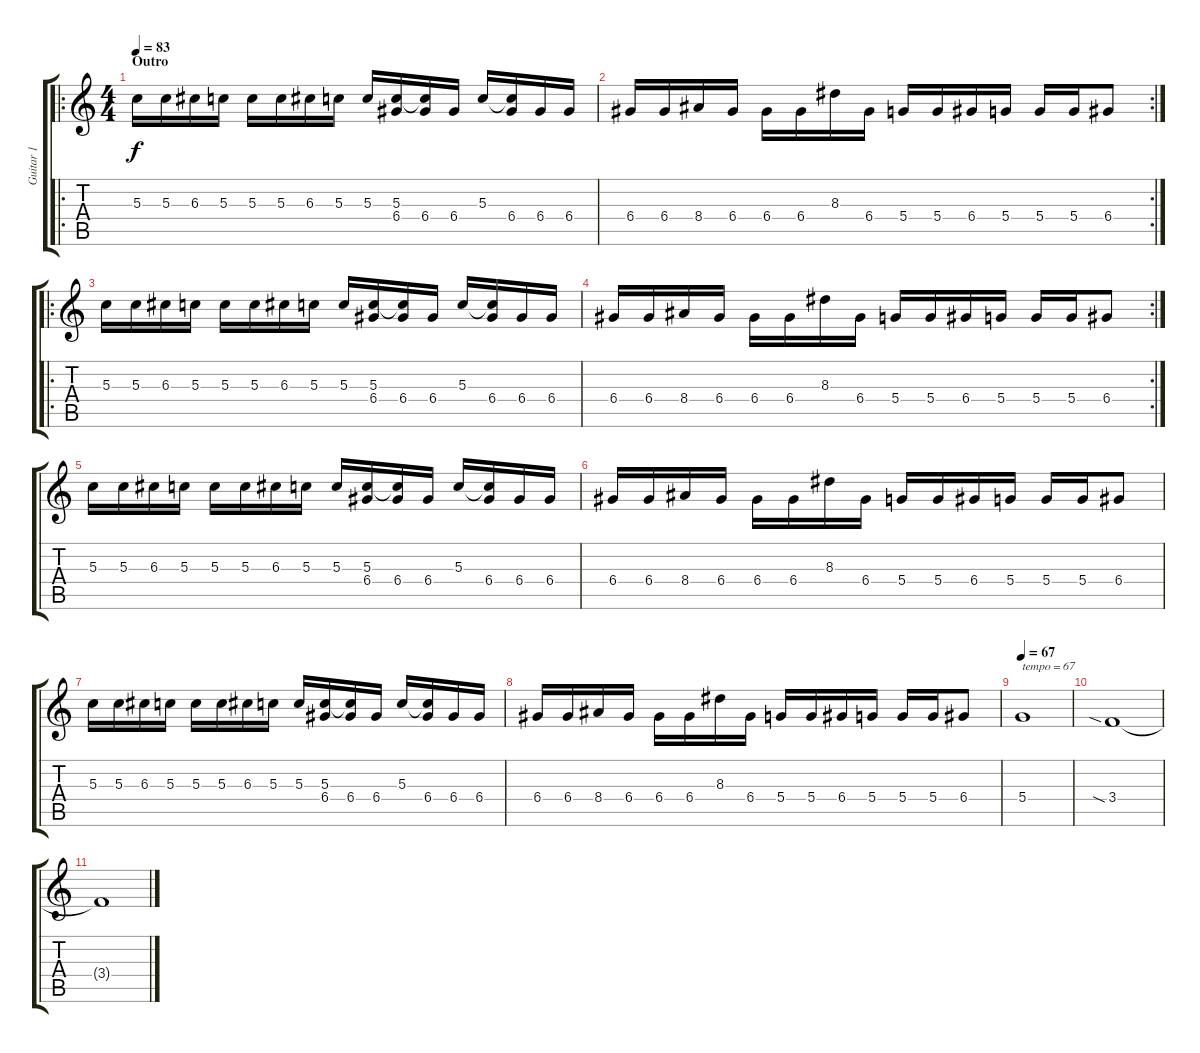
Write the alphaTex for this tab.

\track ("Guitar 1" "Guitar 1") {instrument distortionguitar}
\staff {score tabs}
\tuning (E4 B3 G3 D3 A2 E2) {hide}
\ro
\ts (4 4)
\section ("" "Outro")
\tempo 83
\clef g2
\ks c
5.3.16{dy f} 5.3.16 6.3.16 5.3.16 5.3.16 5.3.16 6.3.16 5.3.16 5.3.16 (5.3 6.4).16 (5.3{t} 6.4).16 6.4.16 5.3.16 (5.3{t} 6.4).16 6.4.16 6.4.16 |
\rc 2
6.4.16 6.4.16 8.4.16 6.4.16 6.4.16 6.4.16 8.3.16 6.4.16 5.4.16 5.4.16 6.4.16 5.4.16 5.4.16 5.4.16 6.4.8 |
\ro
5.3.16 5.3.16 6.3.16 5.3.16 5.3.16 5.3.16 6.3.16 5.3.16 5.3.16 (5.3 6.4).16 (5.3{t} 6.4).16 6.4.16 5.3.16 (5.3{t} 6.4).16 6.4.16 6.4.16 |
\rc 2
6.4.16 6.4.16 8.4.16 6.4.16 6.4.16 6.4.16 8.3.16 6.4.16 5.4.16 5.4.16 6.4.16 5.4.16 5.4.16 5.4.16 6.4.8 |
5.3.16 5.3.16 6.3.16 5.3.16 5.3.16 5.3.16 6.3.16 5.3.16 5.3.16 (5.3 6.4).16 (5.3{t} 6.4).16 6.4.16 5.3.16 (5.3{t} 6.4).16 6.4.16 6.4.16 |
6.4.16 6.4.16 8.4.16 6.4.16 6.4.16 6.4.16 8.3.16 6.4.16 5.4.16 5.4.16 6.4.16 5.4.16 5.4.16 5.4.16 6.4.8 |
5.3.16 5.3.16 6.3.16 5.3.16 5.3.16 5.3.16 6.3.16 5.3.16 5.3.16 (5.3 6.4).16 (5.3{t} 6.4).16 6.4.16 5.3.16 (5.3{t} 6.4).16 6.4.16 6.4.16 |
6.4.16 6.4.16 8.4.16 6.4.16 6.4.16 6.4.16 8.3.16 6.4.16 5.4.16 5.4.16 6.4.16 5.4.16 5.4.16 5.4.16 6.4.8 |
\tempo 67
5.4.1{txt "tempo = 67"} |
3.4{sia}.1 |
3.4{t}.1
